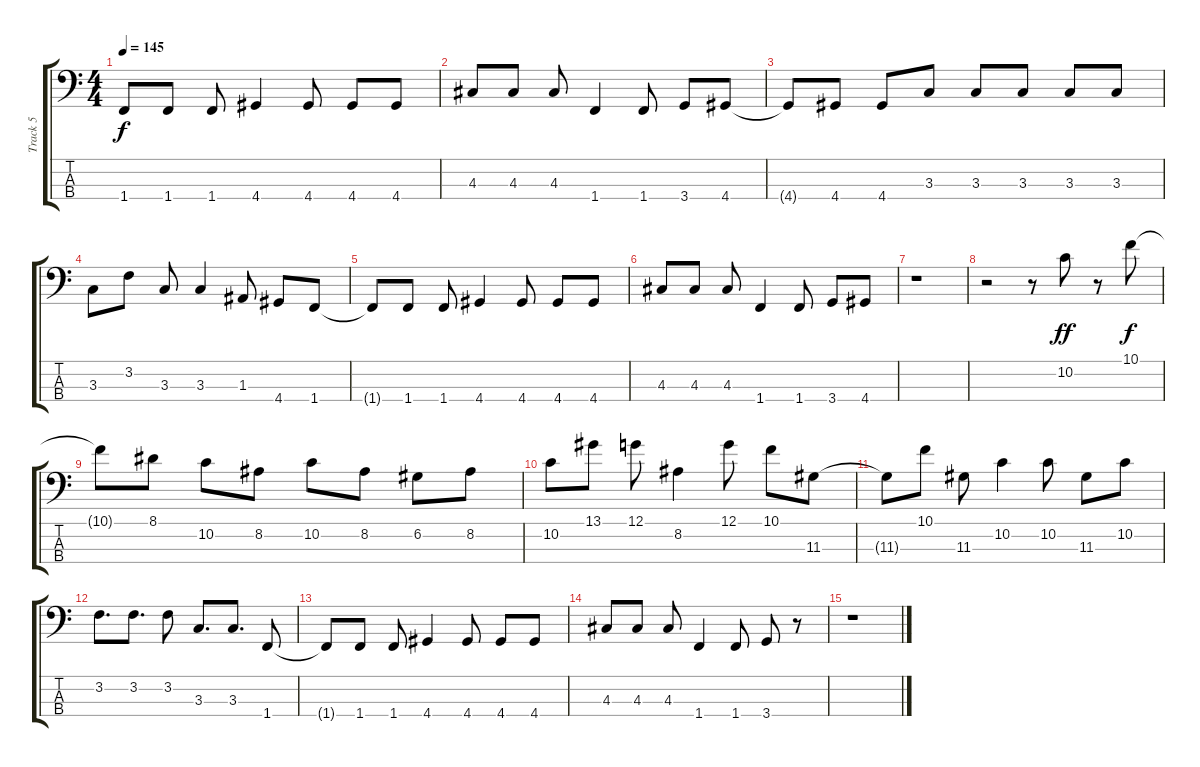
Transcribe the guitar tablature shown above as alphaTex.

\track ("Track 5" "Track 5") {instrument electricbassfinger}
\staff {score tabs}
\tuning (G2 D2 A1 E1) {hide}
\ts (4 4)
\tempo 145
\clef f4
\ks c
1.4{t}.8{dy f} 1.4.8 1.4.8 4.4.4 4.4.8 4.4.8 4.4.8 |
4.3.8 4.3.8 4.3.8 1.4.4 1.4.8 3.4.8 4.4.8 |
4.4{t}.8 4.4.8 4.4.8 3.3.8 3.3.8 3.3.8 3.3.8 3.3.8 |
3.3.8 3.2.8 3.3.8 3.3.4 1.3.8 4.4.8 1.4.8 |
1.4{t}.8 1.4.8 1.4.8 4.4.4 4.4.8 4.4.8 4.4.8 |
4.3.8 4.3.8 4.3.8 1.4.4 1.4.8 3.4.8 4.4.8 |
r.1 |
r.2 r.8 10.2.8{dy ff} r.8 10.1.8{dy f} |
10.1{t}.8 8.1.8 10.2.8 8.2.8 10.2.8 8.2.8 6.2.8 8.2.8 |
10.2.8 13.1.8 12.1.8 8.2.4 12.1.8 10.1.8 11.3.8 |
11.3{t}.8 10.1.8 11.3.8 10.2.4 10.2.8 11.3.8 10.2.8 |
3.2.8{d} 3.2.8{d} 3.2.8 3.3.8{d} 3.3.8{d} 1.4.8 |
1.4{t}.8 1.4.8 1.4.8 4.4.4 4.4.8 4.4.8 4.4.8 |
4.3.8 4.3.8 4.3.8 1.4.4 1.4.8 3.4.8 r.8 |
r.1
